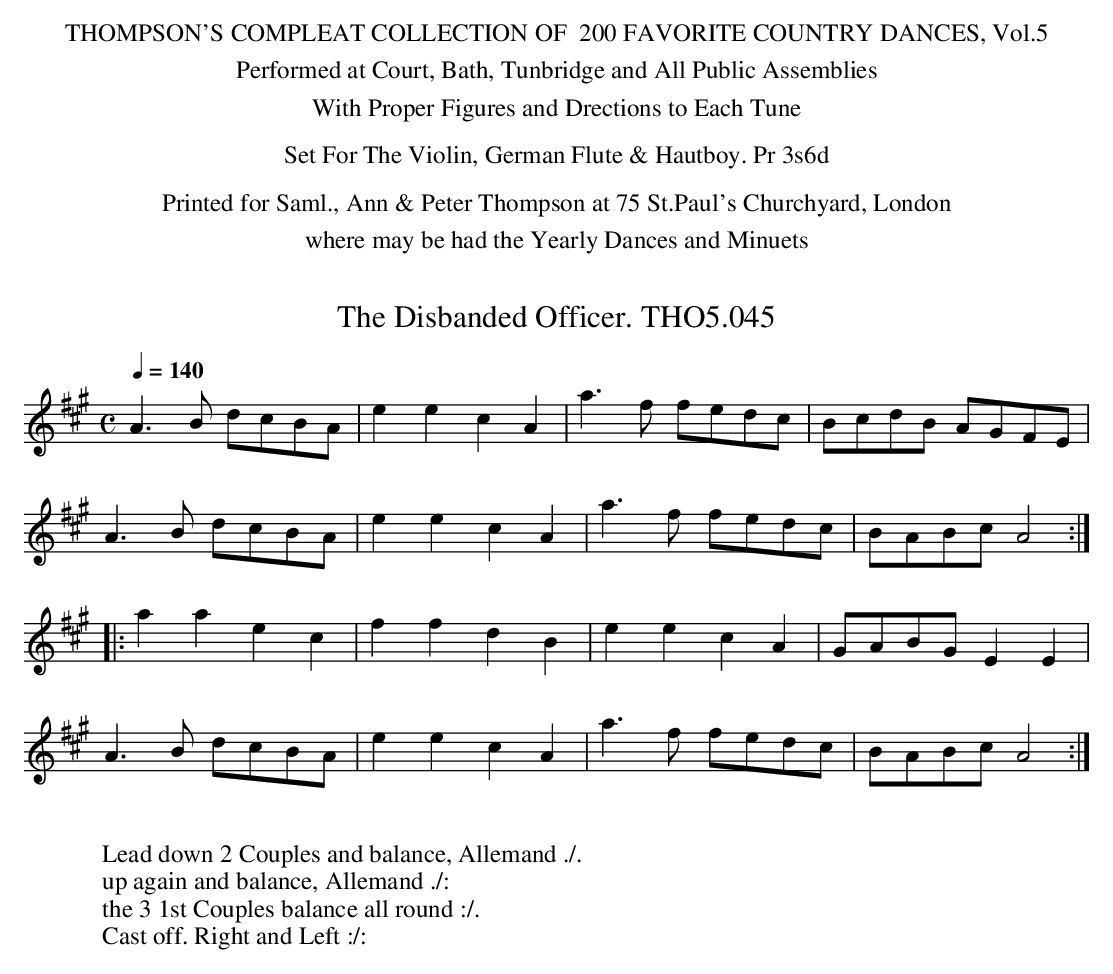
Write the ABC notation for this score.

X:1
T:Disbanded Officer. THO5.045, The
M:C
L:1/8
Q:1/4=140
K:A
A3B dcBA|e2e2c2A2|a3f fedc|BcdB AGFE|
A3B dcBA|e2e2c2A2|a3f fedc|BABc A4:|
|:a2a2 e2c2|f2f2 d2B2|e2e2c2A2|GABG E2E2|
A3B dcBA|e2e2c2A2|a3f fedc|BABc A4:|
W:
W:Lead down 2 Couples and balance, Allemand ./.
W:up again and balance, Allemand ./:
W:the 3 1st Couples balance all round :/.
W:Cast off. Right and Left :/:
